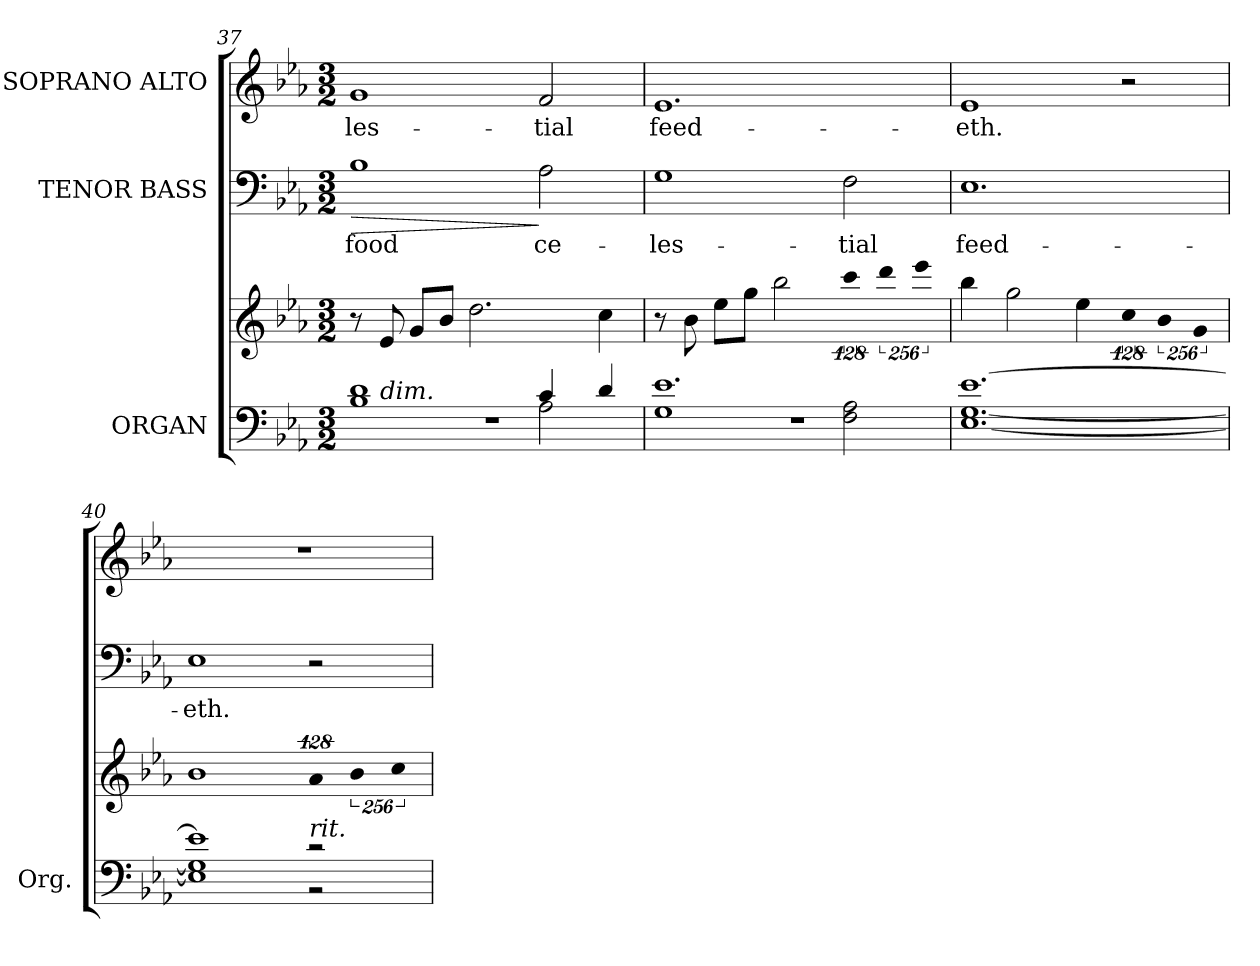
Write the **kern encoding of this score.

**kern	**kern	**kern	**text	**dynam	**kern	**text
*part3	*part3	*part2	*part2	*part2	*part1	*part1
*staff4	*staff3	*staff2	*staff2	*staff2	*staff1	*staff1
*I"ORGAN	*	*I"TENOR BASS	*	*	*I"SOPRANO ALTO	*
*I'Org.	*	*	*	*	*	*
!!LO:LB:g=z
*clefF4	*clefG2	*clefF4	*	*	*clefG2	*
*k[b-e-a-]	*k[b-e-a-]	*k[b-e-a-]	*	*	*k[b-e-a-]	*
*E-:	*E-:	*E-:	*	*	*E-:	*
*M3/2	*M3/2	*M3/2	*	*	*M3/2	*
=37	=37	=37	=37	=37	=37	=37
*^	*	*	*	*	*	*
!	!LO:N:vis=1	!	!	!	!	!	!
*	*^	*	*	*	*	*	*
!	!	!	!	!	!LO:LY:b:color=#000000	!LO:HP:b	!	!
!	!	!	!	!	!	!	!	!LO:LY:b:color=#000000
*	*	*^	*	*	*	*	*	*
1di	1.r	1B-i	8ryy	8r	1B-i	food	>	1gi	-les-
!	!	!	!LO:TX:a:i:t=dim.	!	!	!	!	!	!
.	.	.	1ryy	8e-i/	.	.	.	.	.
.	.	.	.	8gi/L	.	.	.	.	.
.	.	.	.	8b-i/J	.	.	.	.	.
.	.	.	.	2.ddi\	.	.	.	.	.
!	!	!	!	!	!	!LO:LY:b:color=#000000	!	!	!
!	!	!	!	!	!	!	!	!	!LO:LY:b:color=#000000
4ci/	.	2A-i\	.	.	2A-i\	ce-	]	2fi/	-tial
.	.	.	4.ryy	.	.	.	.	.	.
4di/	.	.	.	4cci\	.	.	.	.	.
=38	=38	=38	=38	=38	=38	=38	=38	=38	=38
!	!LO:N:vis=1	!	!	!	!	!	!	!	!
*	*	*v	*v	*	*	*	*	*	*
*	*	*^	*	*	*	*	*	*
!	!	!	!	!	!	!LO:LY:b:color=#000000	!	!	!
*	*	*v	*v	*	*	*	*	*	*
*	*	*^	*	*	*	*	*	*
!	!	!	!	!	!	!	!	!	!LO:LY:b:color=#000000
*	*	*v	*v	*	*	*	*	*	*
1.e-i	1.r	1Gi	8r	1Gi	-les-	.	1.e-i	feed-
.	.	.	8b-i\	.	.	.	.	.
.	.	.	8ee-i\L	.	.	.	.	.
.	.	.	8ggi\J	.	.	.	.	.
.	.	.	2bb-i\	.	.	.	.	.
!	!	!	!LO:N:vis=4	!	!	!	!	!
!	!	!	!	!	!LO:LY:b:color=#000000	!	!	!
.	.	2Fi\ 2A-i	512%85ccci\	2Fi\	-tial	.	.	.
!	!	!	!LO:N:vis=4	!	!	!	!	!
.	.	.	1024%171dddi\	.	.	.	.	.
!	!	!	!LO:N:vis=4	!	!	!	!	!
.	.	.	1024%171eee-i\	.	.	.	.	.
*	*v	*v	*	*	*	*	*	*
=39	=39	=39	=39	=39	=39	=39	=39
!	!	!	!	!LO:LY:b:color=#000000	!	!	!
!	!	!	!	!	!	!	!LO:LY:b:color=#000000
[1.e-i	[1.E-i [1.Gi	4bb-i\	1.E-i	feed-	.	1e-i	-eth.
.	.	2ggi\	.	.	.	.	.
.	.	4ee-i\	.	.	.	.	.
!	!	!LO:N:vis=4	!	!	!	!	!
.	.	512%85cci\	.	.	.	2r	.
!	!	!LO:N:vis=4	!	!	!	!	!
.	.	1024%171b-i\	.	.	.	.	.
!	!	!LO:N:vis=4	!	!	!	!	!
.	.	1024%171gi/	.	.	.	.	.
=40	=40	=40	=40	=40	=40	=40	=40
!	!	!	!	!LO:LY:b:color=#000000	!	!LO:N:vis=1	!
1e-i]	1E-i] 1Gi]	1b-i	1E-i	-eth.	.	1.r	.
!LO:TX:a:i:t=rit.	!	!	!	!	!	!	!
!	!	!LO:N:vis=4	!	!	!	!	!
2r	2r	512%85a-i/	2r	.	.	.	.
!	!	!LO:N:vis=4	!	!	!	!	!
.	.	1024%171b-i\	.	.	.	.	.
!	!	!LO:N:vis=4	!	!	!	!	!
.	.	1024%171cci\	.	.	.	.	.
*v	*v	*	*	*	*	*	*
=	=	=	=	=	=	=
*-	*-	*-	*-	*-	*-	*-
